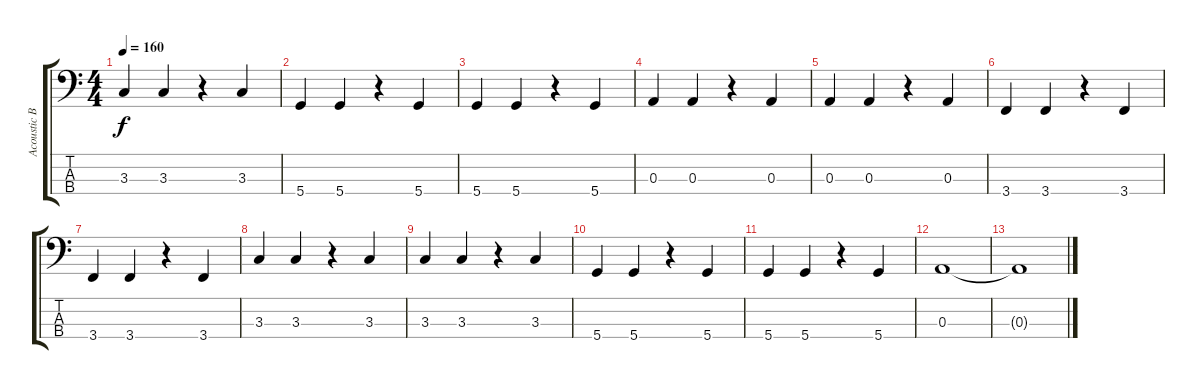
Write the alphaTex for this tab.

\track ("Acoustic Bass" "Acoustic B") {instrument acousticbass}
\staff {score tabs}
\tuning (G2 D2 A1 D1) {hide}
\ts (4 4)
\tempo 160
\clef f4
\ks c
3.3.4{dy f} 3.3.4 r.4 3.3.4 |
5.4.4 5.4.4 r.4 5.4.4 |
5.4.4 5.4.4 r.4 5.4.4 |
0.3.4 0.3.4 r.4 0.3.4 |
0.3.4 0.3.4 r.4 0.3.4 |
3.4.4 3.4.4 r.4 3.4.4 |
3.4.4 3.4.4 r.4 3.4.4 |
3.3.4 3.3.4 r.4 3.3.4 |
3.3.4 3.3.4 r.4 3.3.4 |
5.4.4 5.4.4 r.4 5.4.4 |
5.4.4 5.4.4 r.4 5.4.4 |
0.3.1 |
0.3{t}.1
